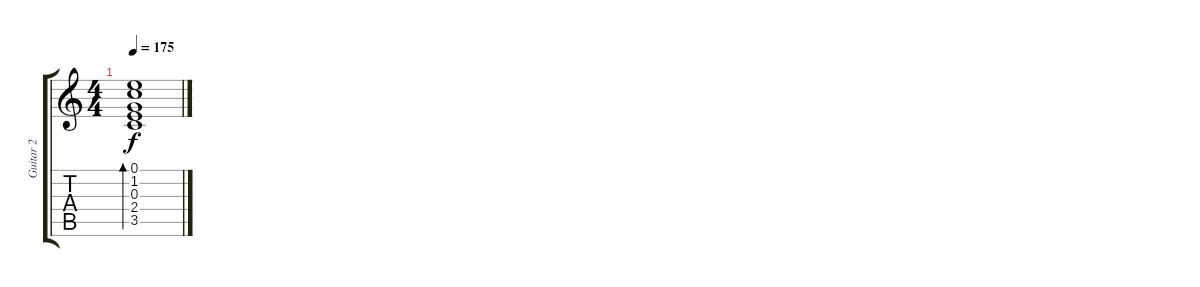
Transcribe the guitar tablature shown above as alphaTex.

\track ("Guitar 2" "Guitar 2") {instrument acousticguitarnylon}
\staff {score tabs}
\tuning (E4 B3 G3 D3 A2 E2) {hide}
\ts (4 4)
\tempo 175
\clef g2
\ks c
(0.1 1.2 0.3 2.4 3.5).1{bd 240 dy f}
